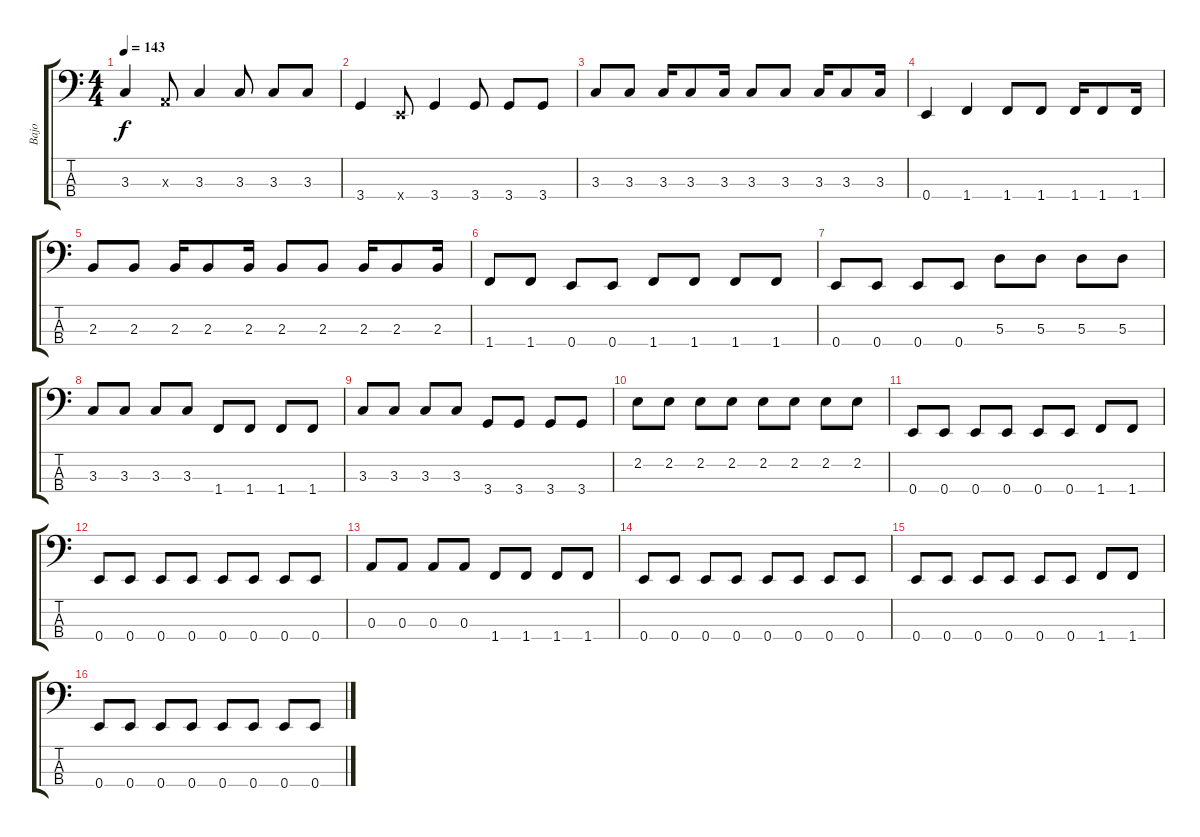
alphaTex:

\track ("Bajo" "Bajo") {instrument electricbasspick}
\staff {score tabs}
\tuning (G2 D2 A1 E1) {hide}
\ts (4 4)
\tempo 143
\clef f4
\ks c
3.3.4{dy f} 0.3{x}.8 3.3.4 3.3.8 3.3.8 3.3.8 |
3.4.4 0.4{x}.8 3.4.4 3.4.8 3.4.8 3.4.8 |
3.3.8 3.3.8 3.3.16 3.3.8 3.3.16 3.3.8 3.3.8 3.3.16 3.3.8 3.3.16 |
0.4.4 1.4.4 1.4.8 1.4.8 1.4.16 1.4.8 1.4.16 |
2.3.8 2.3.8 2.3.16 2.3.8 2.3.16 2.3.8 2.3.8 2.3.16 2.3.8 2.3.16 |
1.4.8 1.4.8 0.4.8 0.4.8 1.4.8 1.4.8 1.4.8 1.4.8 |
0.4.8 0.4.8 0.4.8 0.4.8 5.3.8 5.3.8 5.3.8 5.3.8 |
3.3.8 3.3.8 3.3.8 3.3.8 1.4.8 1.4.8 1.4.8 1.4.8 |
3.3.8 3.3.8 3.3.8 3.3.8 3.4.8 3.4.8 3.4.8 3.4.8 |
2.2.8 2.2.8 2.2.8 2.2.8 2.2.8 2.2.8 2.2.8 2.2.8 |
0.4.8 0.4.8 0.4.8 0.4.8 0.4.8 0.4.8 1.4.8 1.4.8 |
0.4.8 0.4.8 0.4.8 0.4.8 0.4.8 0.4.8 0.4.8 0.4.8 |
0.3.8 0.3.8 0.3.8 0.3.8 1.4.8 1.4.8 1.4.8 1.4.8 |
0.4.8 0.4.8 0.4.8 0.4.8 0.4.8 0.4.8 0.4.8 0.4.8 |
0.4.8 0.4.8 0.4.8 0.4.8 0.4.8 0.4.8 1.4.8 1.4.8 |
0.4.8 0.4.8 0.4.8 0.4.8 0.4.8 0.4.8 0.4.8 0.4.8
